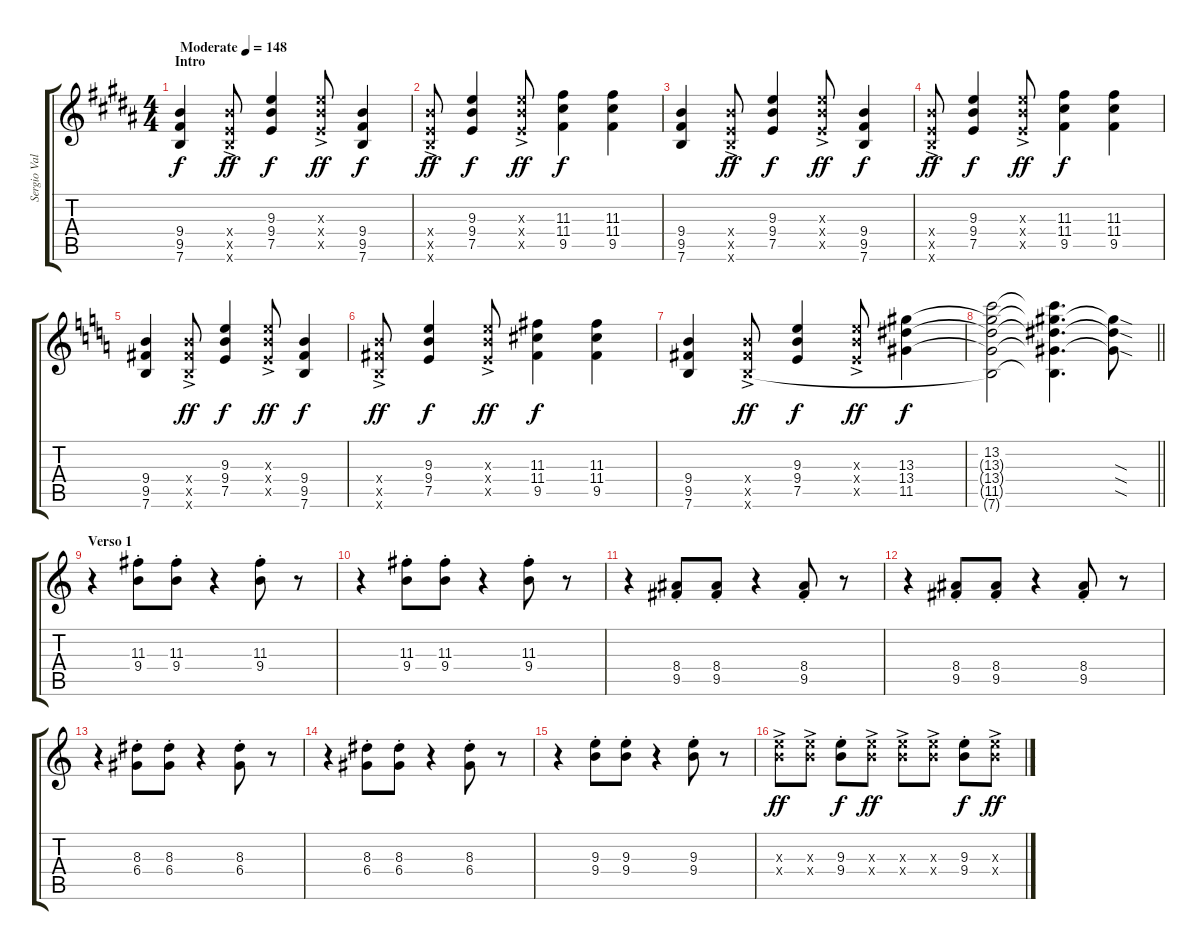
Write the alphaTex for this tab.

\track ("Sergio Vallin" "Sergio Val") {instrument overdrivenguitar}
\staff {score tabs}
\tuning (E4 B3 G3 D3 A2 E2) {hide}
\ts (4 4)
\section ("" "Intro")
\tempo (148 "Moderate")
\clef g2
\ks b
(9.4 9.5 7.6).4{dy f instrument overdrivenguitar} (9.4{ac x} 7.5{ac x} 7.6{x}).8{dy ff} (9.3 9.4 7.5).4{dy f} (9.3{x} 9.4{ac x} 7.5{ac x}).8{dy ff} (9.4 9.5 7.6).4{dy f} |
(9.4{x} 7.5{ac x} 7.6{ac x}).8{dy ff} (9.3 9.4 7.5).4{dy f} (9.3{x} 9.4{ac x} 7.5{ac x}).8{dy ff} (11.3 11.4 9.5).4{dy f} (11.3 11.4 9.5).4 |
(9.4 9.5 7.6).4 (9.4{ac x} 7.5{ac x} 7.6{x}).8{dy ff} (9.3 9.4 7.5).4{dy f} (9.3{x} 9.4{ac x} 7.5{ac x}).8{dy ff} (9.4 9.5 7.6).4{dy f} |
(9.4{x} 7.5{ac x} 7.6{ac x}).8{dy ff} (9.3 9.4 7.5).4{dy f} (9.3{x} 9.4{ac x} 7.5{ac x}).8{dy ff} (11.3 11.4 9.5).4{dy f} (11.3 11.4 9.5).4 |
\ks c
(9.4 9.5 7.6).4 (9.4{ac x} 9.5{ac x} 7.6{x}).8{dy ff} (9.3 9.4 7.5).4{dy f} (9.3{ac x} 9.4{ac x} 7.5{ac x}).8{dy ff} (9.4 9.5 7.6).4{dy f} |
(9.4{ac x} 9.5{x} 7.6{ac x}).8{dy ff} (9.3 9.4 7.5).4{dy f} (9.3{ac x} 9.4{ac x} 7.5{x}).8{dy ff} (11.3 11.4 9.5).4{dy f} (11.3 11.4 9.5).4 |
(9.4 9.5 7.6).4 (9.4{ac x} 9.5{ac x} 7.6{x}).8{dy ff} (9.3 9.4 7.5).4{dy f} (9.3{x} 9.4{ac x} 7.5{ac x}).8{dy ff} (13.3 13.4 11.5).4{dy f} |
\barLineRight lightlight
(13.2 13.3{t} 13.4{t} 11.5{t} 7.6{t}).2 (13.2{t} 13.3{t} 13.4{t} 11.5{t} 7.6{t}).4{d} (13.3{sod t} 13.4{sod t} 11.5{sod t}).8 |
\section ("" "Verso 1")
r.4 (11.3{st} 9.4).8 (11.3 9.4{st}).8 r.4 (11.3 9.4{st}).8 r.8 |
r.4 (11.3 9.4{st}).8 (11.3 9.4{st}).8 r.4 (11.3 9.4{st}).8 r.8 |
r.4 (8.4{st} 9.5).8 (8.4{st} 9.5).8 r.4 (8.4{st} 9.5).8 r.8 |
r.4 (8.4{st} 9.5).8 (8.4{st} 9.5).8 r.4 (8.4{st} 9.5).8 r.8 |
r.4 (8.3 6.4{st}).8 (8.3 6.4{st}).8 r.4 (8.3 6.4{st}).8 r.8 |
r.4 (8.3 6.4{st}).8 (8.3 6.4{st}).8 r.4 (8.3 6.4{st}).8 r.8 |
r.4 (9.3 9.4{st}).8 (9.3 9.4{st}).8 r.4 (9.3 9.4{st}).8 r.8 |
(9.3{ac x} 9.4{ac x}).8{dy ff} (9.3{ac x} 9.4{ac x}).8 (9.3{st} 9.4).8{dy f} (9.3{ac x} 9.4{ac x}).8{dy ff} (9.3{ac x} 9.4{ac x}).8 (9.3{ac x} 9.4{ac x}).8 (9.3{st} 9.4).8{dy f} (9.3{ac x} 9.4{ac x}).8{dy ff}
